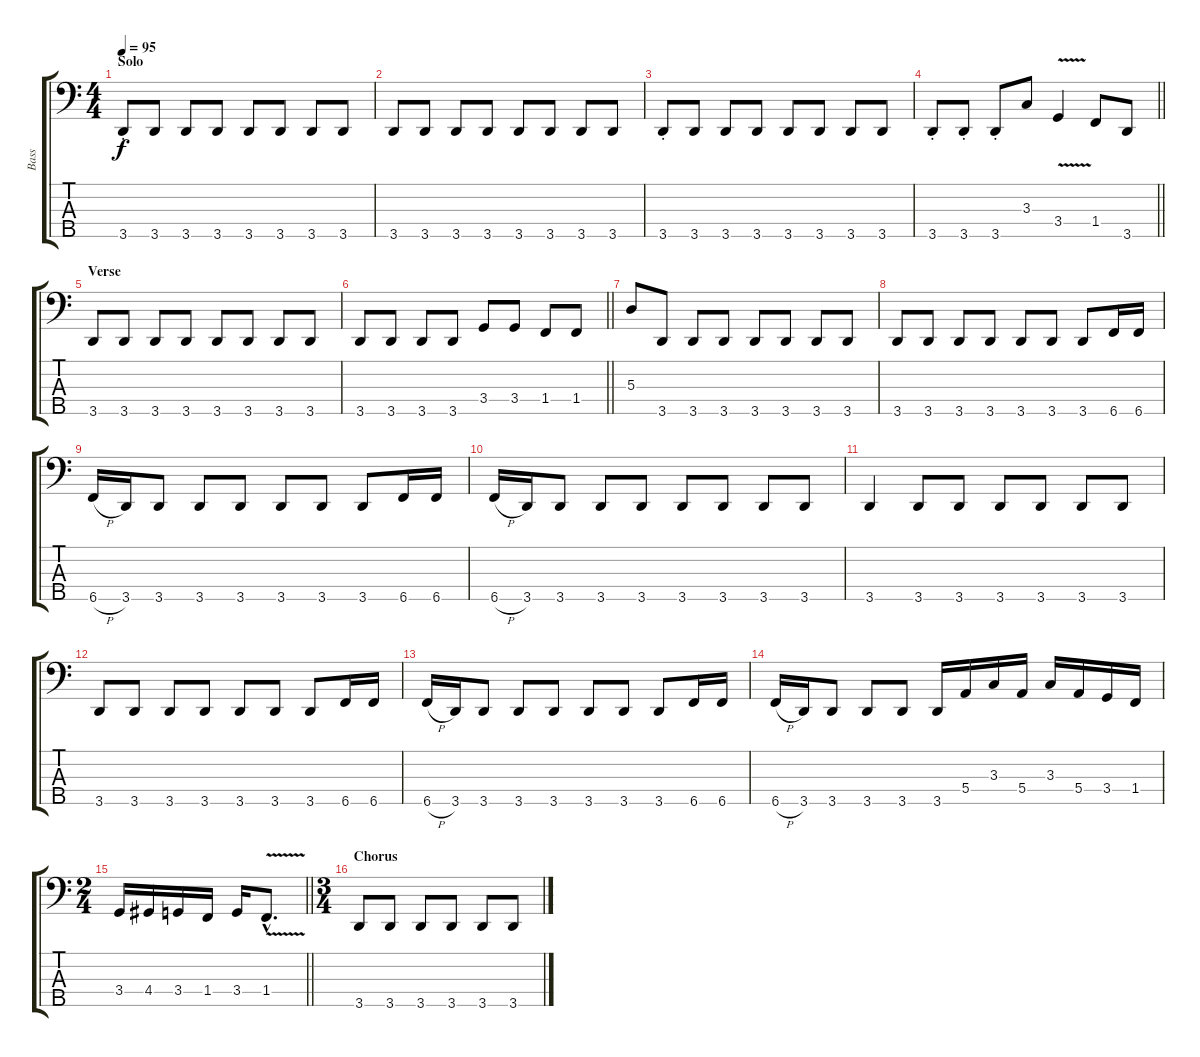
\track ("Bass" "Bass") {instrument electricbassfinger}
\staff {score tabs}
\tuning (G2 D2 A1 E1 B0) {hide}
\ts (4 4)
\section ("" "Solo")
\tempo 95
\clef f4
\ks c
3.5{st}.8{dy f} 3.5.8 3.5.8 3.5.8 3.5.8 3.5.8 3.5.8 3.5.8 |
3.5.8 3.5.8 3.5.8 3.5.8 3.5.8 3.5.8 3.5.8 3.5.8 |
3.5{st}.8 3.5.8 3.5.8 3.5.8 3.5.8 3.5.8 3.5.8 3.5.8 |
\barLineRight lightlight
3.5{st}.8 3.5{st}.8 3.5{st}.8 3.3.8 3.4{v}.4 1.4.8 3.5.8 |
\section ("" "Verse")
3.5.8 3.5.8 3.5.8 3.5.8 3.5.8 3.5.8 3.5.8 3.5.8 |
\barLineRight lightlight
3.5.8 3.5.8 3.5.8 3.5.8 3.4.8 3.4.8 1.4.8 1.4.8 |
5.3.8 3.5.8 3.5.8 3.5.8 3.5.8 3.5.8 3.5.8 3.5.8 |
3.5.8 3.5.8 3.5.8 3.5.8 3.5.8 3.5.8 3.5.8 6.5.16 6.5.16 |
6.5{h}.16 3.5.16 3.5.8 3.5.8 3.5.8 3.5.8 3.5.8 3.5.8 6.5.16 6.5.16 |
6.5{h}.16 3.5.16 3.5.8 3.5.8 3.5.8 3.5.8 3.5.8 3.5.8 3.5.8 |
3.5.4 3.5.8 3.5.8 3.5.8 3.5.8 3.5.8 3.5.8 |
3.5.8 3.5.8 3.5.8 3.5.8 3.5.8 3.5.8 3.5.8 6.5.16 6.5.16 |
6.5{h}.16 3.5.16 3.5.8 3.5.8 3.5.8 3.5.8 3.5.8 3.5.8 6.5.16 6.5.16 |
6.5{h}.16 3.5.16 3.5.8 3.5.8 3.5.8 3.5.16 5.4.16 3.3.16 5.4.16 3.3.16 5.4.16 3.4.16 1.4.16 |
\ts (2 4)
\barLineRight lightlight
3.4.16 4.4.16 3.4.16 1.4.16 3.4.16 1.4{v hac}.8{d} |
\ts (3 4)
\section ("" "Chorus")
3.5.8 3.5.8 3.5.8 3.5.8 3.5.8 3.5.8
